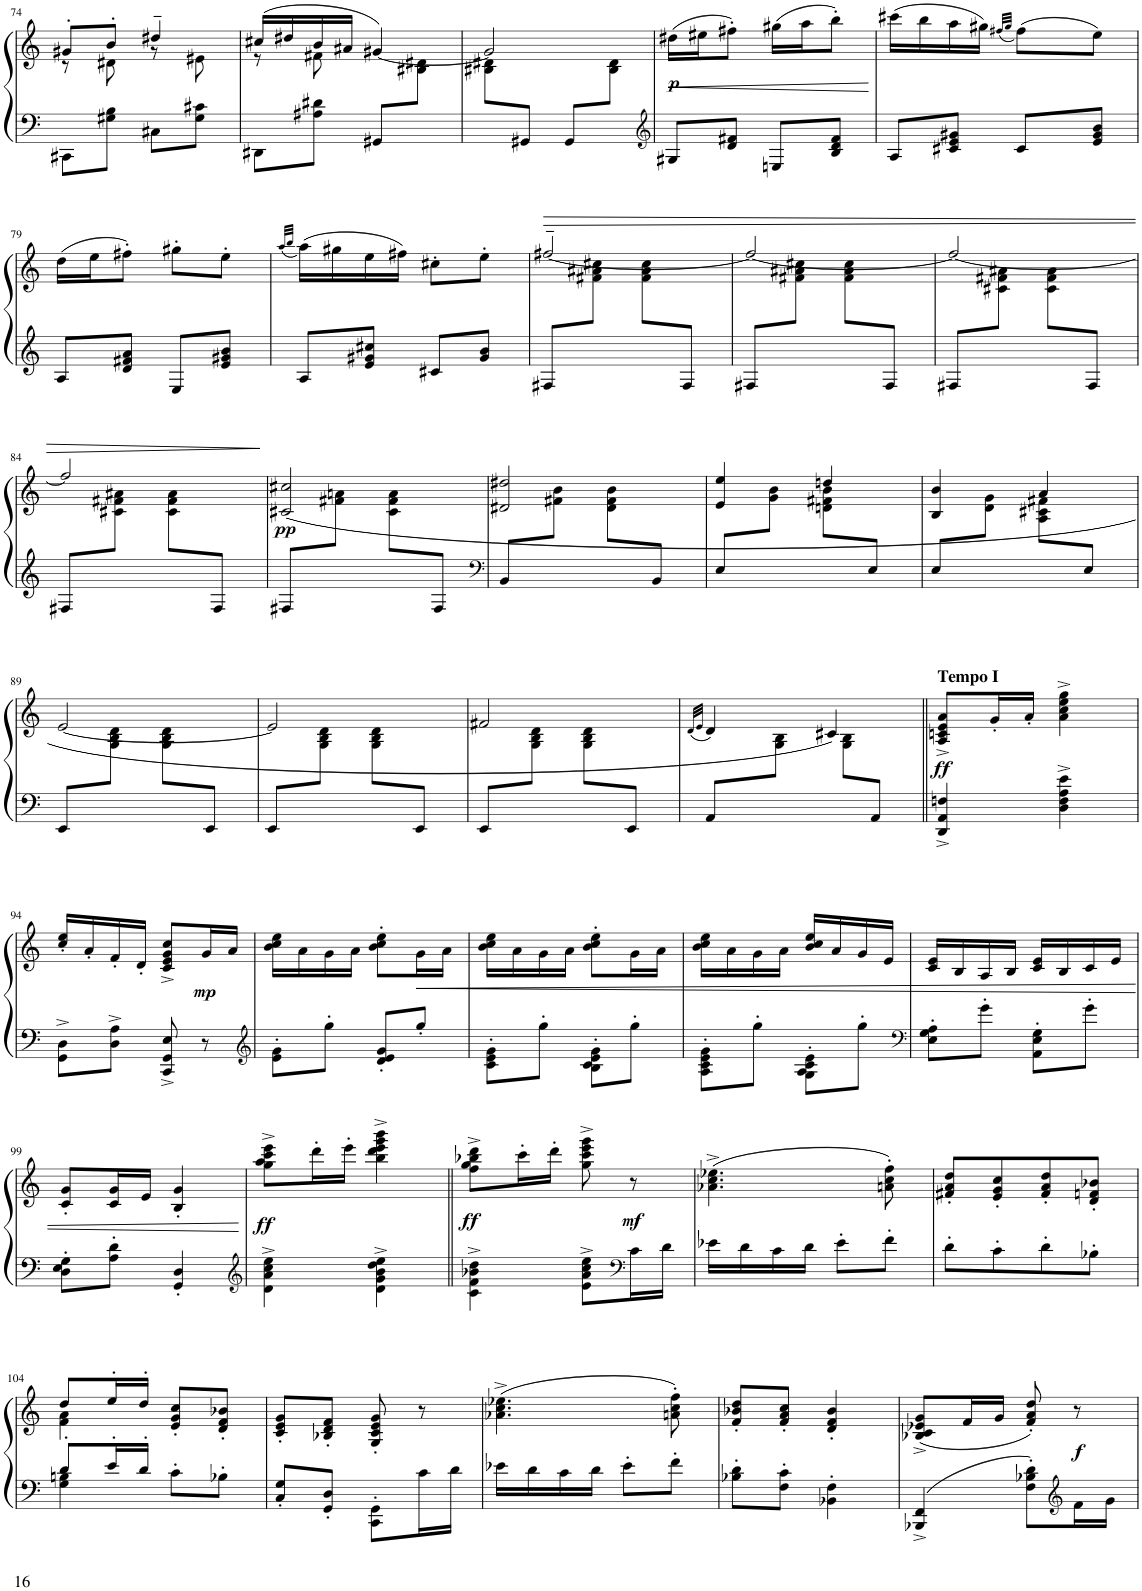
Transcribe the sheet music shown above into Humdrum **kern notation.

**kern	**kern	**dynam
*part1	*part1	*part1
*staff2	*staff1	*staff1/2
*I"Piano	*	*
*I'Pno.	*	*
!!LO:PB:g=z
*clefF4	*clefG2	*
*k[]	*k[]	*
*M2/4	*M2/4	*
=74	=74	=74
*	*^	*
8CC#X\L	8g#X'/L	8r	.
8G#X\ 8B\J	8b'/J	8d#X\	.
8C#X\L	4dd#X~/	8r	.
8G#\ 8c#X\J	.	8e#X\	.
=75	=75	=75	=75
*	*	*^	*
8DD#X\L	(16cc#X/LL	8r	4.ryy	.
.	16dd#X/	.	.	.
8A#X\ 8d#X\J	16b/	8f#X\	.	.
.	16a#X/JJ	.	.	.
8GG#X/L	[4g#X/)	4ryy	.	.
8ryy	.	.	8B#X\ 8d#X\J	.
*	*	*v	*v	*
=76	=76	=76	=76
8ryy	2g#/]	8B#X\ 8d#X\L	.
8GG#X/J	.	4ryy	.
8GG#/L	.	.	.
8ryy	.	8B#\ 8d#\J	.
*	*v	*v	*
=77	=77	=77
*clefG2	*	*
*	*^	*
!	!	!	!LO:HP:b
!	!	!	!LO:DY:n=1:b
*	*v	*v	*
8G#X/L	(16dd#X\LL	< p
.	16ee#X\J	.
8d/ 8f#X/J	8ff#X'\J)	.
8En/L	(16gg#X\LL	.
.	16aa\J	.
8B/ 8d/ 8f#/J	8bb'\J)	.
=78	=78	=78
*	*^	*
8A/L	(16ccc#X\LL	4ryy	.
.	16bb\	.	.
8c#X/ 8e/ 8g#X/J	16aa\	.	.
.	16gg#X\JJ)	.	.
.	(32qff#X/LLL	.	.
.	32qgg#/JJJ	.	.
*	*	*Xtuplet	*
8c#/L	(8ff#\L)	48ff#!LLL	.
.	.	48gg#!	.
.	.	[48ff#!J	.
.	.	16ff#!JJ]	.
8e/ 8g#/ 8b/J	8ee\J)	8ryy	.
*	*v	*v	*
!!LO:LB:g=z
=79	=79	=79
8A/L	(16dd\LL	.
.	16ee\J	.
8d/ 8f#X/ 8a/J	8ff#X'\J)	.
8E/L	8gg#X'\L	.
8e/ 8g#X/ 8b/J	8ee'\J	.
=80	=80	=80
.	(32qaa/LLL	.
.	32qbb/JJJ	.
8A/L	(16aa\LL)	.
.	16gg#X\	.
8e/ 8g#X/ 8cc#X/J	16ee\	.
.	16ff#X\JJ)	.
8c#X/L	8cc#X'\L	.
8g#/ 8b/J	8ee'\J	.
=81	=81	=81
!	!	!LO:HP:b
*	*^	*
8F#X/L	[2ff#X~>/	8ryy	>
4ryy	.	8f#X\ 8a#X\ 8cc#X\J	.
.	.	8f#\ 8a#\ 8cc#\L	.
8F#/J	.	8ryy	.
=82	=82	=82	=82
8F#X/L	2ff#/_	8ryy	.
4ryy	.	8f#X\ 8a#X\ 8cc#X\J	.
.	.	8f#\ 8a#\ 8cc#\L	.
8F#/J	.	8ryy	.
=83	=83	=83	=83
8F#X/L	2ff#/_	8ryy	.
4ryy	.	8c#X\ 8f#X\ 8a#X\J	.
.	.	8c#\ 8f#\ 8a#\L	.
8F#/J	.	8ryy	.
!!LO:LB:g=z	!!
=84	=84	=84	=84
8F#X/L	2ff#/]	8ryy	.
4ryy	.	8c#X\ 8f#X\ 8a#X\J	.
.	.	8c#\ 8f#\ 8a#\L	.
8F#/J	.	8ryy	.
*	*v	*v	*
.	.	[
=85	=85	=85
*	*^	*
!	!	!	!LO:DY:b
8F#X/L	(2c#X/ 2cc#X/	8ryy	pp
4ryy	.	8f#X\ 8an\J	.
.	.	8c#\ 8f#\ 8a\L	.
8F#/J	.	8ryy	.
=86	=86	=86	=86
*clefF4	*	*	*
8BB/L	2d#X/ 2dd#X/	8ryy	.
4ryy	.	8f#X\ 8b\J	.
.	.	8d#\ 8f#\ 8b\L	.
8BB/J	.	8ryy	.
=87	=87	=87	=87
8E/L	4e/ 4ee/	8ryy	.
4ryy	.	8g\ 8b\J	.
.	4ddn/	8dn\ 8f#X\ 8b\L	.
8E/J	.	8ryy	.
=88	=88	=88	=88
8E/L	4B/ 4b/	8ryy	.
4ryy	.	8d\ 8g\J	.
.	4a/	8A\ 8c#X\ 8f#X\L	.
8E/J	.	8ryy	.
!!LO:LB:g=z	!!
=89	=89	=89	=89
8EE/L	[2e/	8ryy	.
4ryy	.	8G\ 8B\ 8d\J	.
.	.	8G\ 8B\ 8d\L	.
8EE/J	.	8ryy	.
=90	=90	=90	=90
8EE/L	2e/]	8ryy	.
4ryy	.	8G\ 8B\ 8d\J	.
.	.	8G\ 8B\ 8d\L	.
8EE/J	.	8ryy	.
=91	=91	=91	=91
8EE/L	2f#X/	8ryy	.
4ryy	.	8G\ 8B\ 8d\J	.
.	.	8G\ 8B\ 8d\L	.
8EE/J	.	8ryy	.
*	*v	*v	*
=92	=92	=92
.	(32qd/LLL	.
.	32qe/JJJ	.
*	*^	*
*	*	*^	*
8AA/L	4d/)	48d!LLL	8ryy	.
.	.	48e!	.	.
.	.	48d!JJJ	.	.
.	.	8.ryy	.	.
4ryy	.	.	8G\ 8B\J	.
.	4c#X/)	4ryy	8G\ 8B\L	.
8AA/J	.	.	8ryy	.
=93||	=93||	=93||	=93||	=93||
!	!LO:TX:a:B:t=Tempo Ⅰ	!	!	!
!	!	!	!	!LO:DY:a=2
*	*v	*v	*v	*
4DD/^ 4AA/^ 4Fn/^	8A/^ 8cn/^ 8e/^ 8a/^L	ff
.	16g'/L	.
.	16a'/JJ	.
4D\^ 4F\^ 4A\^ 4e\^	4a\^ 4cc\^ 4ee\^ 4gg\^	.
!!LO:LB:g=z
=94	=94	=94
8GG\^ 8D\^L	16cc/' 16ee/'LL	.
.	16a'/	.
8D\^ 8A\^J	16f'/	.
.	16d'/JJ	.
8CC/^ 8GG/^ 8E/^	8c/^ 8e/^ 8g/^ 8cc/^L	.
!	!	!LO:DY:b
8r	16g/L	mp
.	16a/JJ	.
=95	=95	=95
*clefG2	*	*
8e\' 8g\'L	16b\ 16cc\ 16ee\LL	.
.	16a\	.
8gg'\J	16g\	.
.	16a\JJ	.
8d/' 8e/' 8g/'L	8b\'> 8cc\'> 8ee\'>L	.
8gg'/J	16g\L	.
.	16a\JJ	.
=96	=96	=96
8c\'> 8e\'> 8g\'>L	16b\ 16cc\ 16ee\LL	.
.	16a\	.
8gg'>\J	16g\	.
.	16a\JJ	.
8B\'> 8c\'> 8e\'> 8g\'>L	8b\'> 8cc\'> 8ee\'>L	.
8gg'>\J	16g\L	.
.	16a\JJ	.
=97	=97	=97
8A\'> 8c\'> 8e\'> 8g\'>L	16b\ 16cc\ 16ee\LL	.
.	16a\	.
8gg'>\J	16g\	.
.	16a\JJ	.
8G\'> 8A\'> 8c\'> 8e\'>L	16b/ 16cc/ 16ee/LL	.
.	16a/	.
8gg'>\J	16g/	.
.	16e/JJ	.
=98	=98	=98
*clefF4	*	*
8E\' 8G\' 8A\'L	16c/ 16e/LL	.
.	16B/	.
8g'\J	16A/	.
.	16B/JJ	.
8AA\' 8E\' 8G\'L	16c/ 16e/LL	.
.	16B/	.
8g'\J	16c/	.
.	16e/JJ	.
!!LO:LB:g=z
=99	=99	=99
8D\' 8E\' 8G\'L	8c/' 8g/'L	.
8A\' 8d\'J	16c/ 16g/L	.
.	16e/JJ	.
4GG/' 4D/'	4B/' 4g/'	.
.	.	]
=100	=100	=100
*clefG2	*	*
!	!	!LO:DY:b
4d\^> 4a\^> 4cc\^> 4ee\^>	8gg\^ 8aa\^ 8ccc\^ 8eee\^L	ff
.	16ddd'\L	.
.	16eee'\JJ	.
4d\^> 4g\^> 4b\^> 4dd\^> 4ee\^>	4bb\^ 4ddd\^ 4eee\^ 4ggg\^ 4bbb\^	.
=101||	=101||	=101||
!	!	!LO:DY:b
4c\^ 4f\^ 4b-X\^ 4dd\^	8ff\^ 8gg\^ 8bb-X\^ 8ddd\^L	ff
.	16ccc'\L	.
.	16ddd'\JJ	.
8e\^ 8a\^ 8cc\^ 8ee\^L	8gg\^ 8ccc\^ 8eee\^ 8ggg\^	.
*clefF4	*	*
!	!	!LO:DY:b
16c\L	8r	mf
16d\JJ	.	.
=102	=102	=102
16e-X\LL	(4.a-X\^ 4.cc\^ 4.ee-X\^	.
16d\	.	.
16c\	.	.
16d\JJ	.	.
8e-'\L	.	.
8f'\J	8an\' 8cc\' 8ff\')	.
=103	=103	=103
8d'\L	8f#X/' 8a/' 8dd/'L	.
8c'\	8e/' 8g/' 8cc/'	.
8d'\	8f#/' 8a/' 8dd/'	.
8B-X'\J	8d/' 8fn/' 8b-X/'J	.
!!LO:LB:g=z
=104	=104	=104
*^	*^	*
8d'/L	4G\ 4Bn\	8dd/L	4f\ 4a\	.
16e'/L	.	16ee'/L	.	.
16d'/JJ	.	16dd'/JJ	.	.
8c'\L	4ryy	8e/' 8g/' 8cc/'L	4ryy	.
8B-X'\J	.	8d/' 8f/' 8b-X/'J	.	.
*v	*v	*	*	*
*	*v	*v	*
=105	=105	=105
8C/' 8G/'L	8c/' 8e/' 8g/'L	.
8GG/' 8D/'J	8B-X/' 8d/' 8f/'J	.
8CC\' 8GG\'L	8G/' 8c/' 8e/' 8g/'	.
16c\L	8r	.
16d\JJ	.	.
=106	=106	=106
16e-X\LL	(4.a-X\^ 4.cc\^ 4.ee-X\^	.
16d\	.	.
16c\	.	.
16d\JJ	.	.
8e-'\L	.	.
8f'\J	8an\' 8cc\' 8ff\')	.
=107	=107	=107
8B-X\' 8d\'L	8f/' 8b-X/' 8dd/'L	.
8F\' 8c\'J	8f/' 8a/' 8cc/'J	.
4BB-X\' 4F\'	4d/' 4f/' 4b-/'	.
=108	=108	=108
4BBB-X/^ 4FF/^	(8B-X/^ 8c/^ 8e-X/^ 8g/^L	.
.	16f/L	.
.	16g/JJ	.
8F\' 8B-X\' 8d\'L	8f/' 8a/' 8dd/')	.
*clefG2	*	*
!	!	!LO:DY:a=2
16f\L	8r	f
16g\JJ	.	.
=	=	=
*-	*-	*-
